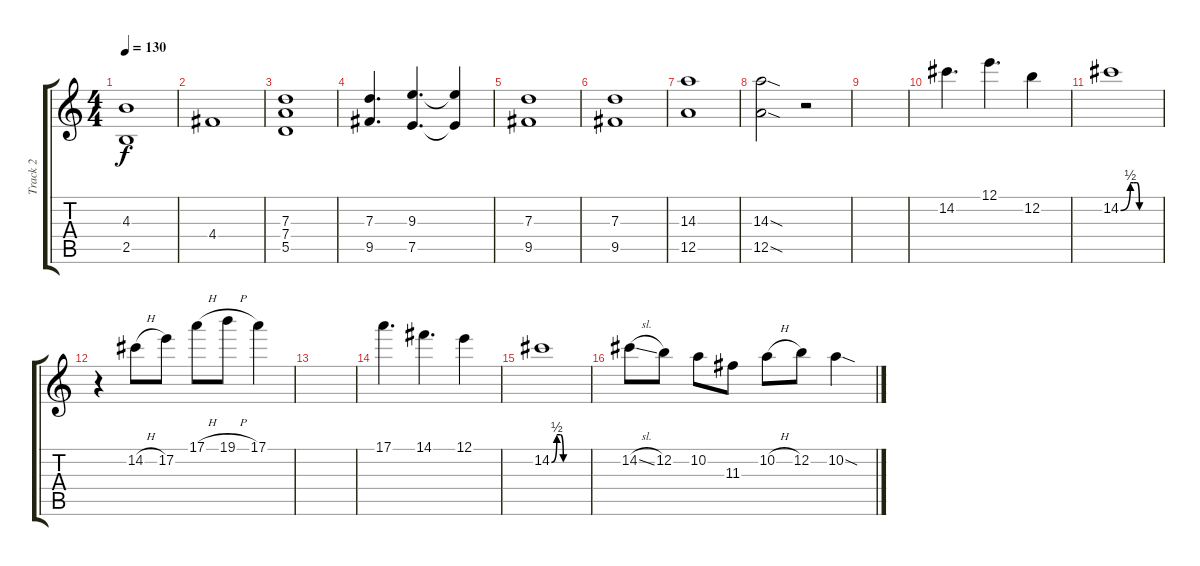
\track ("Track 2" "Track 2") {instrument overdrivenguitar}
\staff {score tabs}
\tuning (E4 B3 G3 D3 A2 E2) {hide}
\ts (4 4)
\tempo 130
\clef g2
\ks c
(4.3 2.5).1{dy f} |
4.4.1 |
(7.3 7.4 5.5).1 |
(7.3 9.5).4{d} (9.3 7.5).4{d} (9.3{t} 7.5{t}).4 |
(7.3 9.5).1 |
(7.3 9.5).1 |
(14.3 12.5).1 |
(14.3{sod} 12.5{sod}).2 r.2 |
|
14.2.4{d} 12.1.4{d} 12.2.4 |
14.2{be (custom 0 0 15 2 20 2 25 2 29 0 33 0 35 0 60 0)}.1 |
r.4 14.2{h}.8 17.2.8 17.1{h}.8 19.1{h}.8 17.1.4 |
|
17.1.4{d} 14.1.4{d} 12.1.4 |
14.2{be (custom 0 0 9 2 15 2 20 0 25 0 30 0 60 0)}.1 |
14.2{sl}.8 12.2.8 10.2.8 11.3.8 10.2{h}.8 12.2.8 10.2{sod}.4
